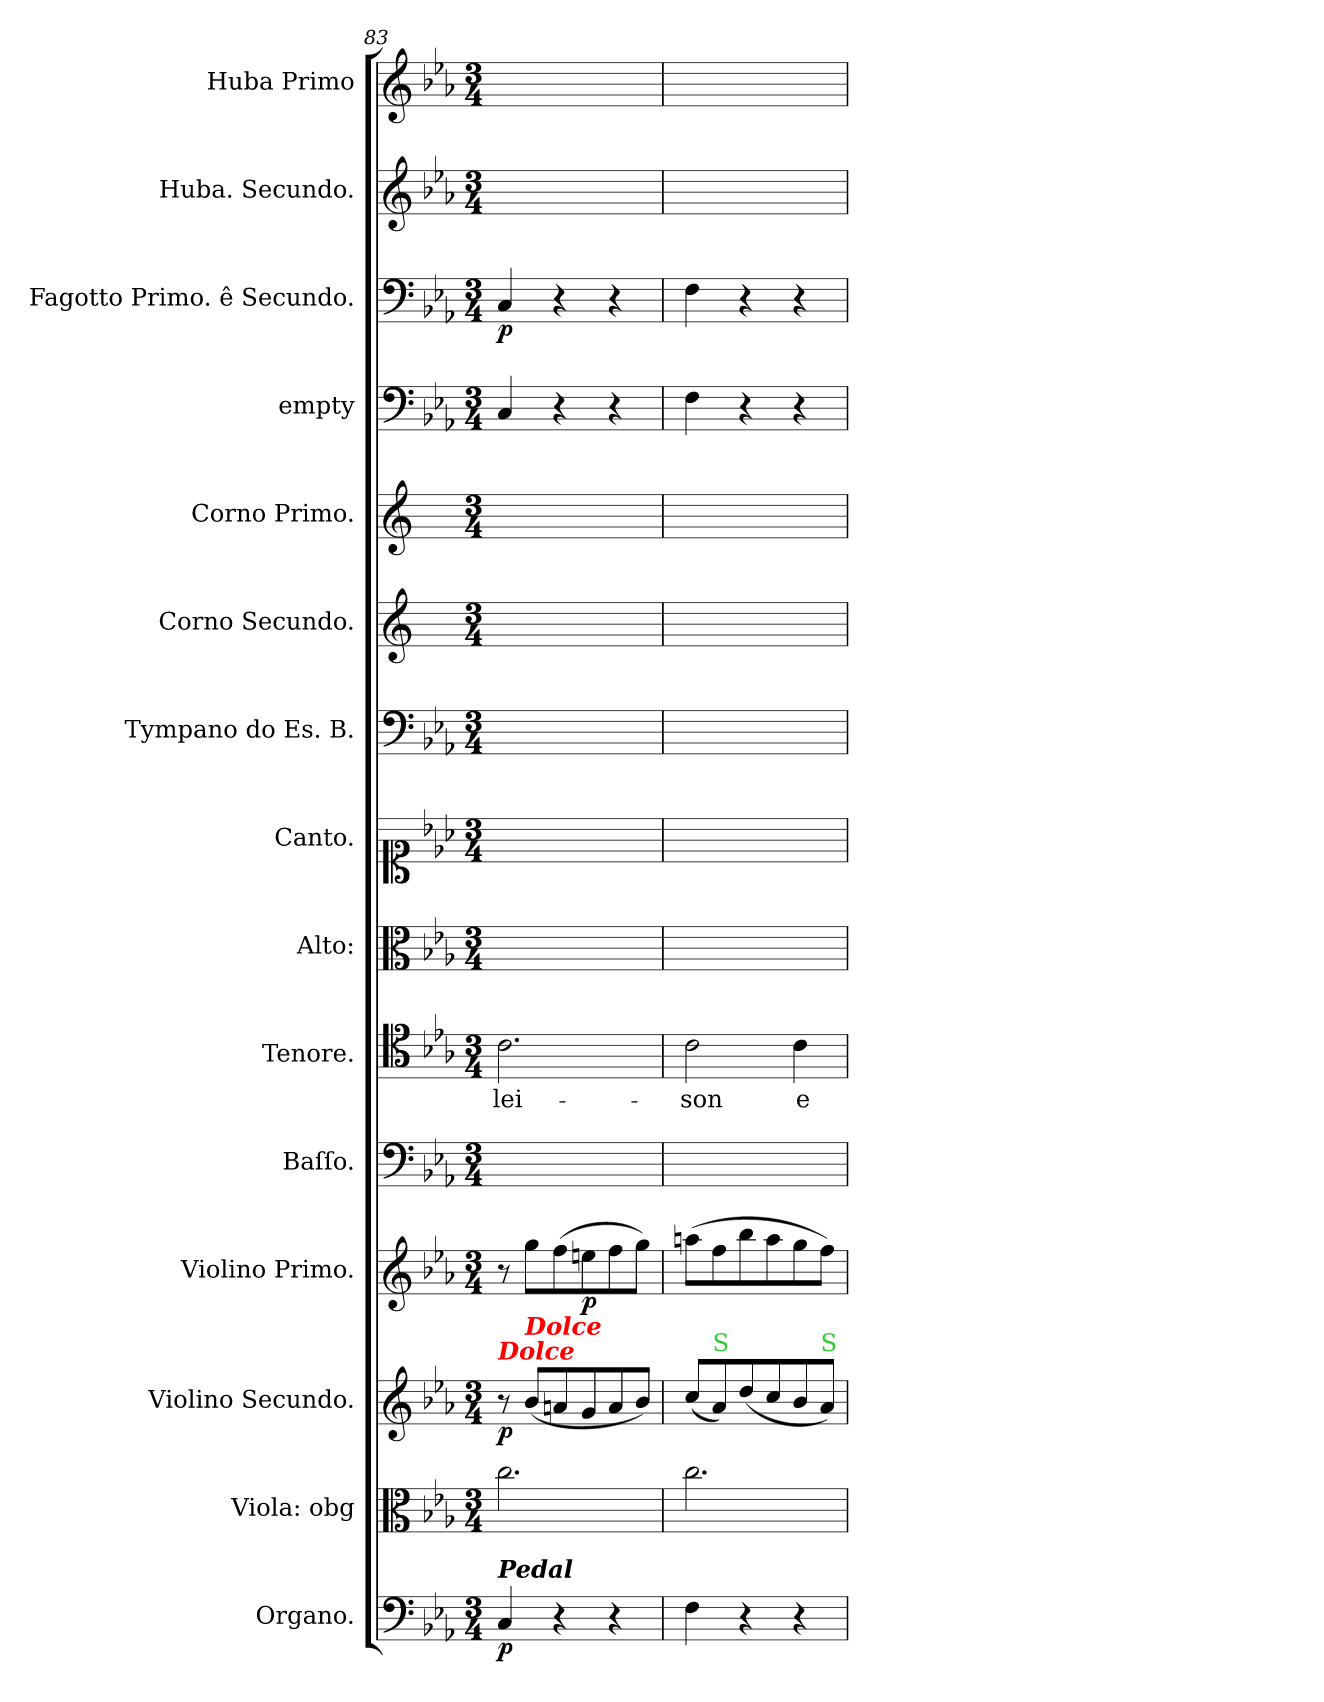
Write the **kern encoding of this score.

**kern	**dynam	**kern	**kern	**dynam	**kern	**dynam	**kern	**kern	**text	**kern	**kern	**kern	**kern	**kern	**kern	**kern	**dynam	**kern	**kern
*part15	*part15	*part14	*part13	*part13	*part12	*part12	*part11	*part10	*part10	*part9	*part8	*part7	*part6	*part5	*part4	*part3	*part3	*part2	*part1
*staff15	*staff15	*staff14	*staff13	*staff13	*staff12	*staff12	*staff11	*staff10	*staff10	*staff9	*staff8	*staff7	*staff6	*staff5	*staff4	*staff3	*staff3	*staff2	*staff1
*I"Organo.	*	*I"Viola: obg	*I"Violino Secundo.	*	*I"Violino Primo.	*	*I"Baſſo.	*I"Tenore.	*	*I"Alto:	*I"Canto.	*I"Tympano do Es. B.	*I"Corno Secundo.	*I"Corno Primo.	*I"empty	*I"Fagotto Primo. ê Secundo.	*	*I"Huba. Secundo.	*I"Huba Primo
*I'org	*	*I'vla	*	*	*I'vl I	*	*I'B	*I'T	*	*I'A	*I'C	*	*	*I'cor I	*	*	*	*	*
*clefF4	*	*clefC3	*clefG2	*	*clefG2	*	*clefF4	*clefC4	*	*clefC3	*clefC1	*clefF4	*clefG2	*clefG2	*clefF4	*clefF4	*	*clefG2	*clefG2
*	*	*	*	*	*	*	*	*	*	*	*	*	*ITrd5c9	*ITrd5c9	*	*	*	*	*
*k[b-e-a-]	*	*k[b-e-a-]	*k[b-e-a-]	*	*k[b-e-a-]	*	*k[b-e-a-]	*k[b-e-a-]	*	*k[b-e-a-]	*k[b-e-a-]	*k[b-e-a-]	*k[b-e-a-]	*k[b-e-a-]	*k[b-e-a-]	*k[b-e-a-]	*	*k[b-e-a-]	*k[b-e-a-]
*E-:	*	*E-:	*E-:	*	*E-:	*	*E-:	*E-:	*	*E-:	*E-:	*E-:	*E-:	*E-:	*	*	*	*E-:	*E-:
*M3/4	*	*M3/4	*M3/4	*	*M3/4	*	*M3/4	*M3/4	*	*M3/4	*M3/4	*M3/4	*M3/4	*M3/4	*M3/4	*M3/4	*	*M3/4	*M3/4
=83	=83	=83	=83	=83	=83	=83	=83	=83	=83	=83	=83	=83	=83	=83	=83	=83	=83	=83	=83
!	!	!	!LO:TX:a:Bi:color=red:t=Dolce	!	!	!	!	!	!	!	!	!	!	!	!	!	!	!	!
!LO:TX:a:Bi:t=Pedal	!	!	!	!	!	!	!	!	!	!	!	!	!	!	!	!	!	!	!
4C/	p	2.cc\	8r	p	8r	.	2.ryy	2.c\	-lei-	2.ryy	2.ryy	2.ryy	2.ryy	2.ryy	4C/	4C/	p	2.ryy	2.ryy
!	!	!	!	!	!LO:TX:b:Bi:color=red:t=Dolce	!	!	!	!	!	!	!	!	!	!	!	!	!	!
.	.	.	(<8b-/L	.	8gg\L	.	.	.	.	.	.	.	.	.	.	.	.	.	.
4r	.	.	8an/	.	(>8ff\	.	.	.	.	.	.	.	.	.	4r	4r	.	.	.
.	.	.	8g/	.	8een\	p	.	.	.	.	.	.	.	.	.	.	.	.	.
4r	.	.	8a/	.	8ff\	.	.	.	.	.	.	.	.	.	4r	4r	.	.	.
.	.	.	8b-/J)	.	8gg\J)	.	.	.	.	.	.	.	.	.	.	.	.	.	.
=84	=84	=84	=84	=84	=84	=84	=84	=84	=84	=84	=84	=84	=84	=84	=84	=84	=84	=84	=84
4F\	.	2.cc\	(<8cc/L	.	(>8aan\L	.	2.ryy	2c\	-son	2.ryy	2.ryy	2.ryy	2.ryy	2.ryy	4F\	4F\	.	2.ryy	2.ryy
!	!	!	!LO:TX:a:color=limegreen:t=S	!	!	!	!	!	!	!	!	!	!	!	!	!	!	!	!
.	.	.	8a-/)	.	8ff\	.	.	.	.	.	.	.	.	.	.	.	.	.	.
4r	.	.	(<8dd/	.	8bb-\	.	.	.	.	.	.	.	.	.	4r	4r	.	.	.
.	.	.	8cc/	.	8aa\	.	.	.	.	.	.	.	.	.	.	.	.	.	.
4r	.	.	8b-/	.	8gg\	.	.	4c\	e-	.	.	.	.	.	4r	4r	.	.	.
!	!	!	!LO:TX:a:color=limegreen:t=S	!	!	!	!	!	!	!	!	!	!	!	!	!	!	!	!
.	.	.	8a-/J)	.	8ff\J)	.	.	.	.	.	.	.	.	.	.	.	.	.	.
=	=	=	=	=	=	=	=	=	=	=	=	=	=	=	=	=	=	=	=
*-	*-	*-	*-	*-	*-	*-	*-	*-	*-	*-	*-	*-	*-	*-	*-	*-	*-	*-	*-
